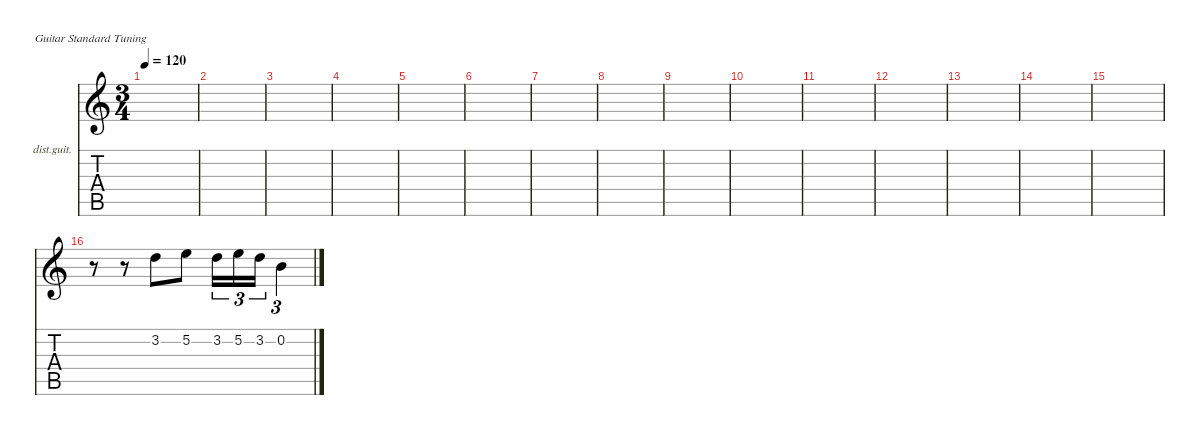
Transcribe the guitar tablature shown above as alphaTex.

\defaultSystemsLayout 4
\hideDynamics
\bracketExtendMode nobrackets
\firstSystemTrackNameOrientation horizontal
\otherSystemsTrackNameOrientation horizontal
\track ("Distortion Guitar" "dist.guit.") {instrument distortionguitar}
\staff {score tabs}
\tuning (E4 B3 G3 D3 A2 E2)
\ts (3 4)
\tempo 120
\clef g2
\ks c
|
|
|
|
|
|
|
|
|
|
|
|
|
|
|
r.8{instrument distortionguitar beam Down} r.8{beam Down} 3.2.8{beam Down} 5.2.8{beam Down} 3.2.16{tu (3 2) beam Down} 5.2.16{tu (3 2) beam Down} 3.2.16{tu (3 2) beam Down} 0.2.4{tu (3 2) beam Down}
